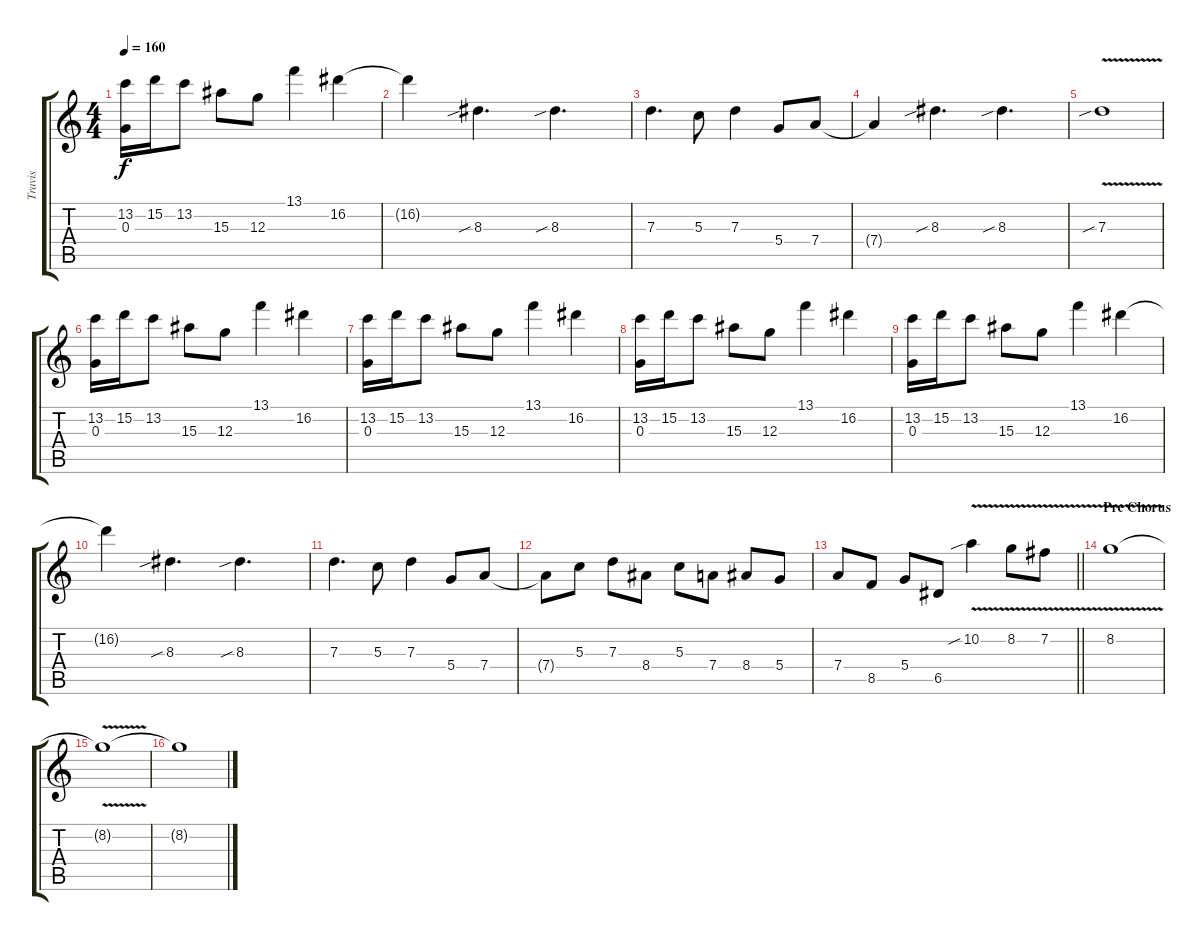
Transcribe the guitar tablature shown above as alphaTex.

\track ("Travis" "Travis") {instrument overdrivenguitar}
\staff {score tabs}
\tuning (E4 B3 G3 D3 A2 D2) {hide}
\ts (4 4)
\tempo 160
\clef g2
\ks c
(13.2 0.3).16{dy f} 15.2.16 13.2.8 15.3.8 12.3.8 13.1.4 16.2.4 |
16.2{t}.4 8.3{sib}.4{d} 8.3{sib}.4{d} |
7.3.4{d} 5.3.8 7.3.4 5.4.8 7.4.8 |
7.4{t}.4 8.3{sib}.4{d} 8.3{sib}.4{d} |
7.3{v sib}.1 |
(13.2 0.3).16 15.2.16 13.2.8 15.3.8 12.3.8 13.1.4 16.2.4 |
(13.2 0.3).16 15.2.16 13.2.8 15.3.8 12.3.8 13.1.4 16.2.4 |
(13.2 0.3).16 15.2.16 13.2.8 15.3.8 12.3.8 13.1.4 16.2.4 |
(13.2 0.3).16 15.2.16 13.2.8 15.3.8 12.3.8 13.1.4 16.2.4 |
16.2{t}.4 8.3{sib}.4{d} 8.3{sib}.4{d} |
7.3.4{d} 5.3.8 7.3.4 5.4.8 7.4.8 |
7.4{t}.8 5.3.8 7.3.8 8.4.8 5.3.8 7.4.8 8.4.8 5.4.8 |
\barLineRight lightlight
7.4.8 8.5.8 5.4.8 6.5.8 10.2{v sib}.4 8.2{v}.8 7.2{v}.8 |
\section ("" "Pre Chorus")
8.2{v}.1 |
8.2{t}.1 |
8.2{t}.1
